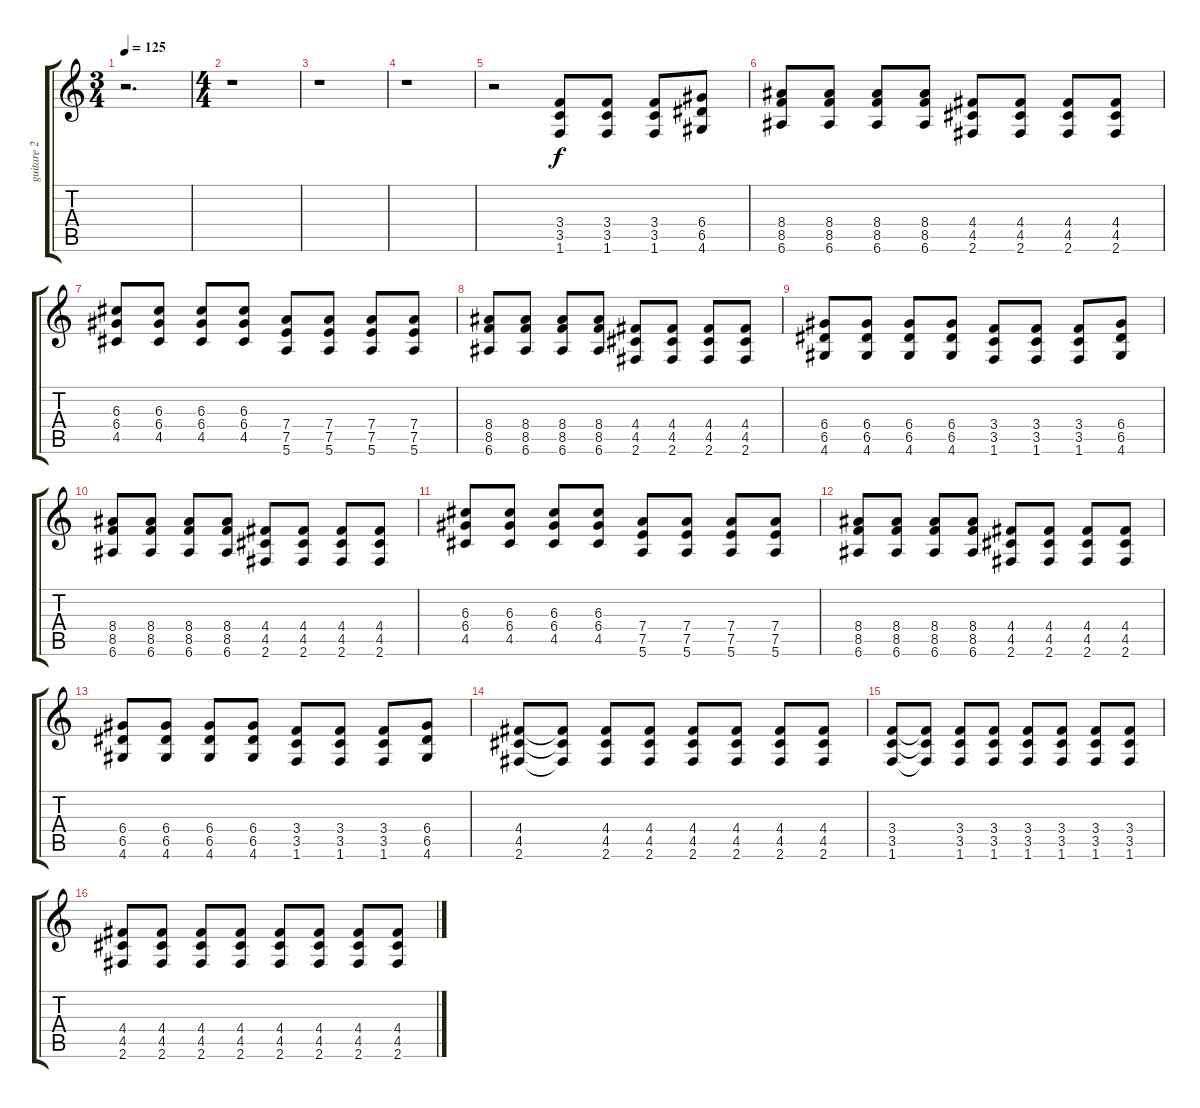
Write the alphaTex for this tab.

\track ("guitare 2" "guitare 2") {instrument distortionguitar}
\staff {score tabs}
\tuning (E4 B3 G3 D3 A2 E2) {hide}
\ts (3 4)
\tempo 125
\clef g2
\ks c
r.2{d dy f instrument distortionguitar} |
\ts (4 4)
r.1 |
r.1 |
r.1 |
r.2 (3.4 3.5 1.6).8 (3.4 3.5 1.6).8 (3.4 3.5 1.6).8 (6.4 6.5 4.6).8 |
(8.4 8.5 6.6).8 (8.4 8.5 6.6).8 (8.4 8.5 6.6).8 (8.4 8.5 6.6).8 (4.4 4.5 2.6).8 (4.4 4.5 2.6).8 (4.4 4.5 2.6).8 (4.4 4.5 2.6).8 |
(6.3 6.4 4.5).8 (6.3 6.4 4.5).8 (6.3 6.4 4.5).8 (6.3 6.4 4.5).8 (7.4 7.5 5.6).8 (7.4 7.5 5.6).8 (7.4 7.5 5.6).8 (7.4 7.5 5.6).8 |
(8.4 8.5 6.6).8 (8.4 8.5 6.6).8 (8.4 8.5 6.6).8 (8.4 8.5 6.6).8 (4.4 4.5 2.6).8 (4.4 4.5 2.6).8 (4.4 4.5 2.6).8 (4.4 4.5 2.6).8 |
(6.4 6.5 4.6).8 (6.4 6.5 4.6).8 (6.4 6.5 4.6).8 (6.4 6.5 4.6).8 (3.4 3.5 1.6).8 (3.4 3.5 1.6).8 (3.4 3.5 1.6).8 (6.4 6.5 4.6).8 |
(8.4 8.5 6.6).8 (8.4 8.5 6.6).8 (8.4 8.5 6.6).8 (8.4 8.5 6.6).8 (4.4 4.5 2.6).8 (4.4 4.5 2.6).8 (4.4 4.5 2.6).8 (4.4 4.5 2.6).8 |
(6.3 6.4 4.5).8 (6.3 6.4 4.5).8 (6.3 6.4 4.5).8 (6.3 6.4 4.5).8 (7.4 7.5 5.6).8 (7.4 7.5 5.6).8 (7.4 7.5 5.6).8 (7.4 7.5 5.6).8 |
(8.4 8.5 6.6).8 (8.4 8.5 6.6).8 (8.4 8.5 6.6).8 (8.4 8.5 6.6).8 (4.4 4.5 2.6).8 (4.4 4.5 2.6).8 (4.4 4.5 2.6).8 (4.4 4.5 2.6).8 |
(6.4 6.5 4.6).8 (6.4 6.5 4.6).8 (6.4 6.5 4.6).8 (6.4 6.5 4.6).8 (3.4 3.5 1.6).8 (3.4 3.5 1.6).8 (3.4 3.5 1.6).8 (6.4 6.5 4.6).8 |
(4.4 4.5 2.6).8 (4.4{t} 4.5{t} 2.6{t}).8 (4.4 4.5 2.6).8 (4.4 4.5 2.6).8 (4.4 4.5 2.6).8 (4.4 4.5 2.6).8 (4.4 4.5 2.6).8 (4.4 4.5 2.6).8 |
(3.4 3.5 1.6).8 (3.4{t} 3.5{t} 1.6{t}).8 (3.4 3.5 1.6).8 (3.4 3.5 1.6).8 (3.4 3.5 1.6).8 (3.4 3.5 1.6).8 (3.4 3.5 1.6).8 (3.4 3.5 1.6).8 |
(4.4 4.5 2.6).8 (4.4 4.5 2.6).8 (4.4 4.5 2.6).8 (4.4 4.5 2.6).8 (4.4 4.5 2.6).8 (4.4 4.5 2.6).8 (4.4 4.5 2.6).8 (4.4 4.5 2.6).8
